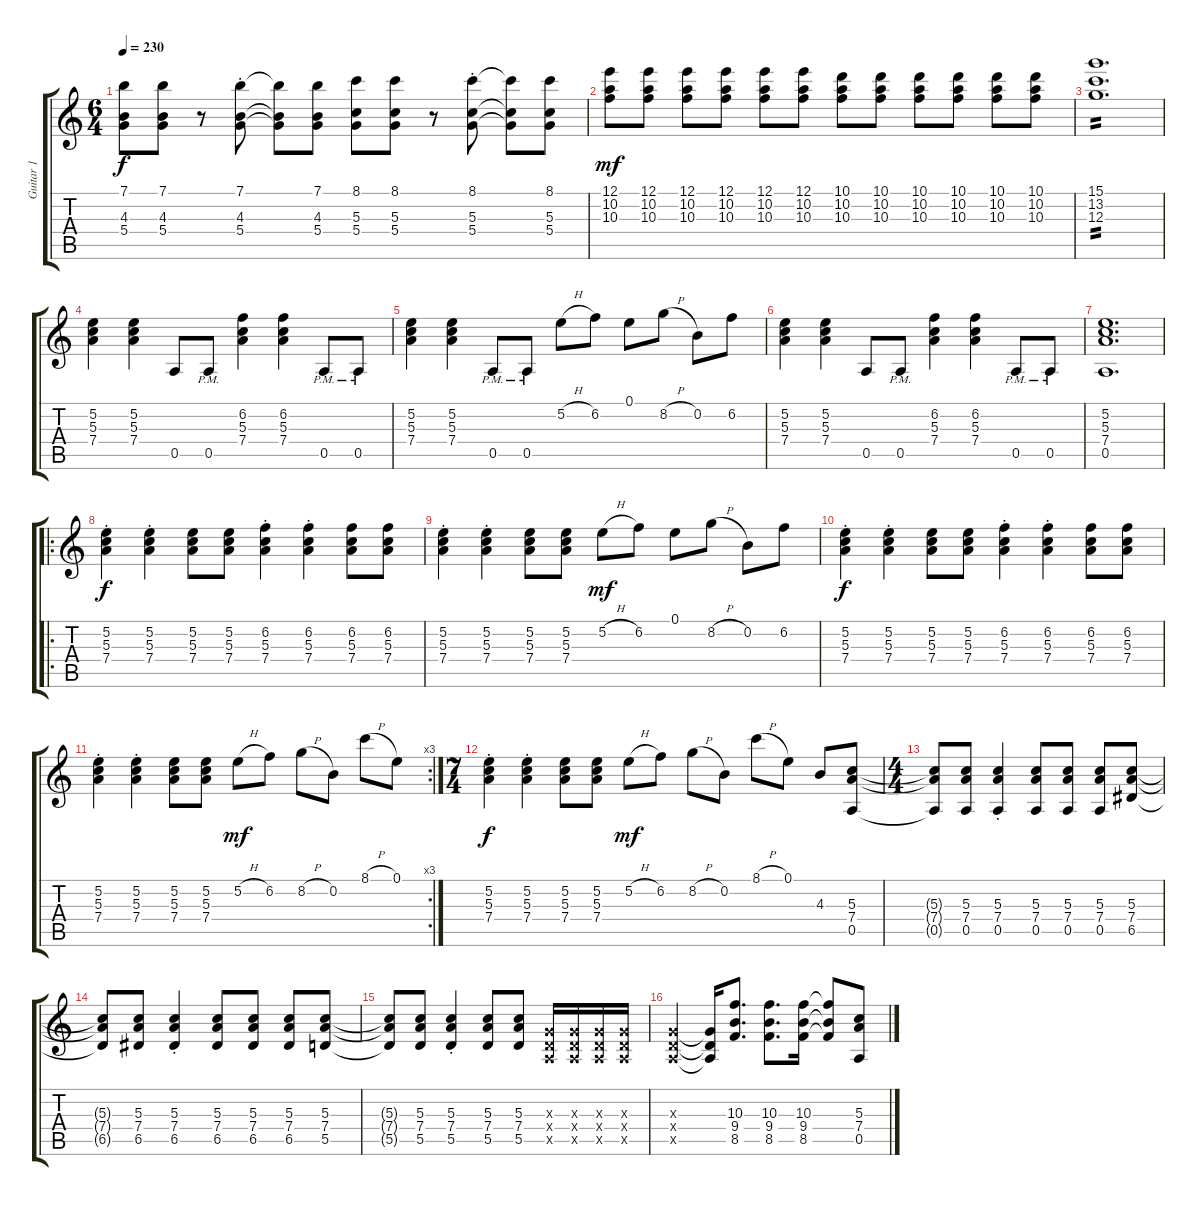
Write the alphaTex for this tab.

\track ("Guitar 1" "Guitar 1") {instrument distortionguitar}
\staff {score tabs}
\tuning (E4 B3 G3 D3 A2 E2) {hide}
\ts (6 4)
\tempo 230
\clef g2
\ks c
(7.1 4.3 5.4).8{dy f} (7.1 4.3 5.4).8 r.8 (7.1{st} 4.3{st} 5.4{st}).8 (7.1{t} 4.3{t} 5.4{t}).8 (7.1 4.3 5.4).8 (8.1 5.3 5.4).8 (8.1 5.3 5.4).8 r.8 (8.1{st} 5.3{st} 5.4{st}).8 (8.1{t} 5.3{t} 5.4{t}).8 (8.1 5.3 5.4).8 |
(12.1 10.2 10.3).8{dy mf} (12.1 10.2 10.3).8 (12.1 10.2 10.3).8 (12.1 10.2 10.3).8 (12.1 10.2 10.3).8 (12.1 10.2 10.3).8 (10.1 10.2 10.3).8 (10.1 10.2 10.3).8 (10.1 10.2 10.3).8 (10.1 10.2 10.3).8 (10.1 10.2 10.3).8 (10.1 10.2 10.3).8 |
(15.1 13.2 12.3).1{d tp 2} |
(5.2 5.3 7.4).4 (5.2 5.3 7.4).4 0.5.8 0.5{pm}.8 (6.2 5.3 7.4).4 (6.2 5.3 7.4).4 0.5{pm}.8 0.5{pm}.8 |
(5.2 5.3 7.4).4 (5.2 5.3 7.4).4 0.5{pm}.8 0.5{pm}.8 5.2{h}.8 6.2.8 0.1.8 8.2{h}.8 0.2.8 6.2.8 |
(5.2 5.3 7.4).4 (5.2 5.3 7.4).4 0.5.8 0.5{pm}.8 (6.2 5.3 7.4).4 (6.2 5.3 7.4).4 0.5{pm}.8 0.5{pm}.8 |
(5.2 5.3 7.4 0.5).1{d} |
\ro
(5.2{st} 5.3{st} 7.4{st}).4{dy f} (5.2{st} 5.3{st} 7.4{st}).4 (5.2 5.3 7.4).8 (5.2 5.3 7.4).8 (6.2{st} 5.3{st} 7.4{st}).4 (6.2{st} 5.3{st} 7.4{st}).4 (6.2 5.3 7.4).8 (6.2 5.3 7.4).8 |
(5.2{st} 5.3{st} 7.4{st}).4 (5.2{st} 5.3{st} 7.4{st}).4 (5.2 5.3 7.4).8 (5.2 5.3 7.4).8 5.2{h}.8{dy mf} 6.2.8 0.1.8 8.2{h}.8 0.2.8 6.2.8 |
(5.2{st} 5.3{st} 7.4{st}).4{dy f} (5.2{st} 5.3{st} 7.4{st}).4 (5.2 5.3 7.4).8 (5.2 5.3 7.4).8 (6.2{st} 5.3{st} 7.4{st}).4 (6.2{st} 5.3{st} 7.4{st}).4 (6.2 5.3 7.4).8 (6.2 5.3 7.4).8 |
\rc 3
(5.2{st} 5.3{st} 7.4{st}).4 (5.2{st} 5.3{st} 7.4{st}).4 (5.2 5.3 7.4).8 (5.2 5.3 7.4).8 5.2{h}.8{dy mf} 6.2.8 8.2{h}.8 0.2.8 8.1{h}.8 0.1.8 |
\ts (7 4)
(5.2{st} 5.3{st} 7.4{st}).4{dy f} (5.2{st} 5.3{st} 7.4{st}).4 (5.2 5.3 7.4).8 (5.2 5.3 7.4).8 5.2{h}.8{dy mf} 6.2.8 8.2{h}.8 0.2.8 8.1{h}.8 0.1.8 4.3.8 (5.3 7.4 0.5).8 |
\ts (4 4)
(5.3{t} 7.4{t} 0.5{t}).8 (5.3 7.4 0.5).8 (5.3{st} 7.4{st} 0.5{st}).4 (5.3 7.4 0.5).8 (5.3 7.4 0.5).8 (5.3 7.4 0.5).8 (5.3 7.4 6.5).8 |
(5.3{t} 7.4{t} 6.5{t}).8 (5.3 7.4 6.5).8 (5.3{st} 7.4{st} 6.5{st}).4 (5.3 7.4 6.5).8 (5.3 7.4 6.5).8 (5.3 7.4 6.5).8 (5.3 7.4 5.5).8 |
(5.3{t} 7.4{t} 5.5{t}).8 (5.3 7.4 5.5).8 (5.3{st} 7.4{st} 5.5{st}).4 (5.3 7.4 5.5).8 (5.3 7.4 5.5).8 (0.3{x} 0.4{x} 0.5{x}).16 (0.3{x} 0.4{x} 0.5{x}).16 (0.3{x} 0.4{x} 0.5{x}).16 (0.3{x} 0.4{x} 0.5{x}).16 |
(0.3{x} 0.4{x} 0.5{x}).4 (0.3{t} 0.4{t} 0.5{t}).16 (10.3 9.4 8.5).8{d} (10.3 9.4 8.5).8{d} (10.3 9.4 8.5).16 (10.3{t} 9.4{t} 8.5{t}).8 (5.3 7.4 0.5).8
